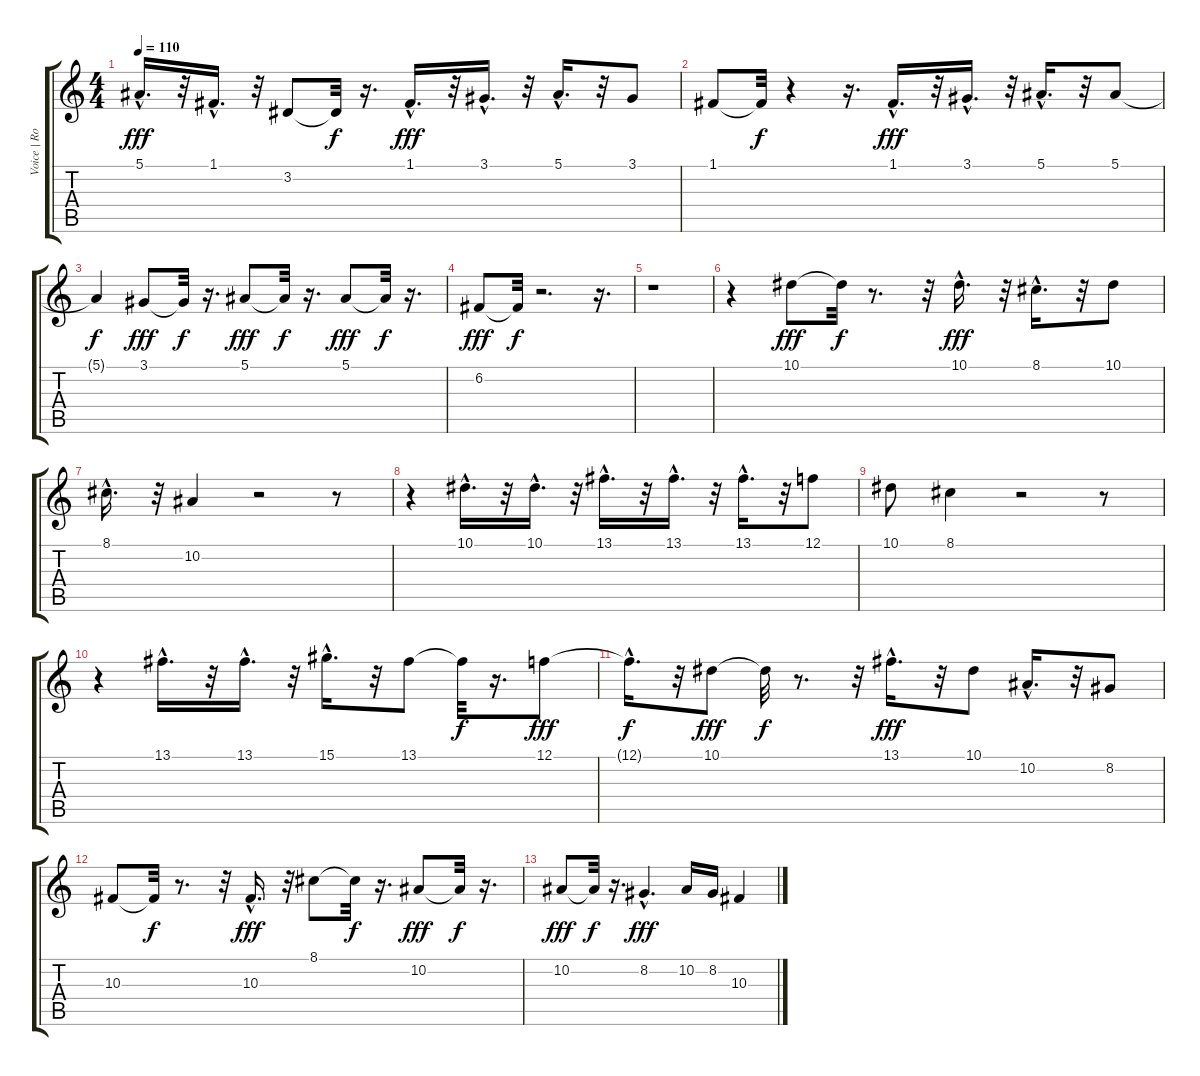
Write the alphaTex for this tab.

\track ("Voice | Rocket Queen" "Voice | Ro") {instrument lead6voice}
\staff {score tabs}
\tuning (F4 C4 Ab3 Db3 Bb2 F2) {hide}
\ts (4 4)
\tempo 110
\clef g2
\ks c
5.1{hac}.16{d dy fff} r.32 1.1{hac}.16{d} r.32 3.2.8 3.2{t}.32{dy f} r.16{d} 1.1{hac}.16{d dy fff} r.32 3.1{hac}.16{d} r.32 5.1{hac}.16{d} r.32 3.1.8 |
1.1.8 1.1{t}.32{dy f} r.4 r.16{d} 1.1{hac}.16{d dy fff} r.32 3.1{hac}.16{d} r.32 5.1{hac}.16{d} r.32 5.1.8 |
5.1{t}.4{dy f} 3.1.8{dy fff} 3.1{t}.32{dy f} r.16{d} 5.1.8{dy fff} 5.1{t}.32{dy f} r.16{d} 5.1.8{dy fff} 5.1{t}.32{dy f} r.16{d} |
6.2.8{dy fff} 6.2{t}.32{dy f} r.2{d} r.16{d} |
r.1 |
r.4 10.1.8{dy fff} 10.1{t}.32{dy f} r.8{d} r.32 10.1{hac}.16{d dy fff} r.32 8.1{hac}.16{d} r.32 10.1.8 |
8.1{hac}.16{d} r.32 10.2.4 r.2 r.8 |
r.4 10.1{hac}.16{d} r.32 10.1{hac}.16{d} r.32 13.1{hac}.16{d} r.32 13.1{hac}.16{d} r.32 13.1{hac}.16{d} r.32 12.1.8 |
10.1.8 8.1.4 r.2 r.8 |
r.4 13.1{hac}.16{d} r.32 13.1{hac}.16{d} r.32 15.1{hac}.16{d} r.32 13.1.8 13.1{t}.32{dy f} r.16{d} 12.1.8{dy fff} |
12.1{hac t}.16{d dy f} r.32 10.1.8{dy fff} 10.1{t}.32{dy f} r.8{d} r.32 13.1{hac}.16{d dy fff} r.32 10.1.8 10.2{hac}.16{d} r.32 8.2.8 |
10.3.8 10.3{t}.32{dy f} r.8{d} r.32 10.3{hac}.16{d dy fff} r.32 8.1.8 8.1{t}.32{dy f} r.16{d} 10.2.8{dy fff} 10.2{t}.32{dy f} r.16{d} |
10.2.8{dy fff} 10.2{t}.32{dy f} r.16{d} 8.2{hac}.4{d dy fff} 10.2.16 8.2.16 10.3.4
